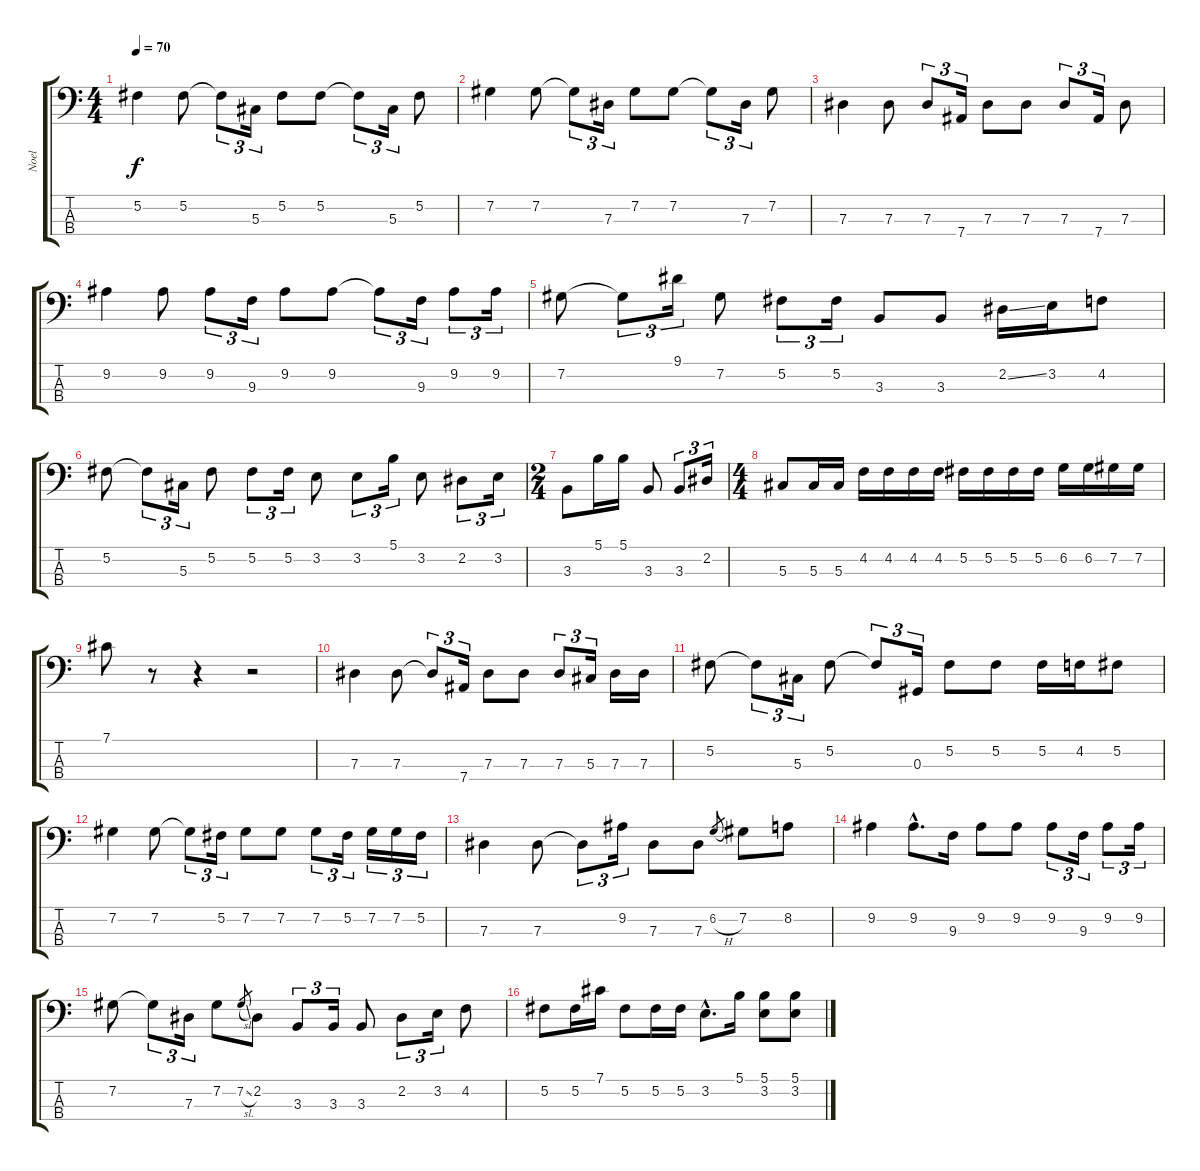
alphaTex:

\track ("Noel" "Noel") {instrument electricbasspick}
\staff {score tabs}
\tuning (Gb2 Db2 Ab1 Eb1) {hide}
\ts (4 4)
\tempo 70
\clef f4
\ks c
5.2.4{dy f} 5.2.8 5.2{t}.8{tu (3 2)} 5.3.16{tu (3 2)} 5.2.8 5.2.8 5.2{t}.8{tu (3 2)} 5.3.16{tu (3 2)} 5.2.8 |
7.2.4 7.2.8 7.2{t}.8{tu (3 2)} 7.3.16{tu (3 2)} 7.2.8 7.2.8 7.2{t}.8{tu (3 2)} 7.3.16{tu (3 2)} 7.2.8 |
7.3.4 7.3.8 7.3.8{tu (3 2)} 7.4.16{tu (3 2)} 7.3.8 7.3.8 7.3.8{tu (3 2)} 7.4.16{tu (3 2)} 7.3.8 |
9.2.4 9.2.8 9.2.8{tu (3 2)} 9.3.16{tu (3 2)} 9.2.8 9.2.8 9.2{t}.8{tu (3 2)} 9.3.16{tu (3 2)} 9.2.8{tu (3 2)} 9.2.16{tu (3 2)} |
7.2.8 7.2{t}.8{tu (3 2)} 9.1.16{tu (3 2)} 7.2.8 5.2.8{tu (3 2)} 5.2.16{tu (3 2)} 3.3.8 3.3.8 2.2{ss}.16 3.2.16 4.2.8 |
5.2.8 5.2{t}.8{tu (3 2)} 5.3.16{tu (3 2)} 5.2.8 5.2.8{tu (3 2)} 5.2.16{tu (3 2)} 3.2.8 3.2.8{tu (3 2)} 5.1.16{tu (3 2)} 3.2.8 2.2.8{tu (3 2)} 3.2.16{tu (3 2)} |
\ts (2 4)
3.3.8 5.1.16 5.1.16 3.3.8 3.3.8{tu (3 2)} 2.2.16{tu (3 2)} |
\ts (4 4)
5.3.8 5.3.16 5.3.16 4.2.16 4.2.16 4.2.16 4.2.16 5.2.16 5.2.16 5.2.16 5.2.16 6.2.16 6.2.16 7.2.16 7.2.16 |
7.1.8 r.8 r.4 r.2 |
7.3.4 7.3.8 7.3{t}.8{tu (3 2)} 7.4.16{tu (3 2)} 7.3.8 7.3.8 7.3.8{tu (3 2)} 5.3.16{tu (3 2)} 7.3.16 7.3.16 |
5.2.8 5.2{t}.8{tu (3 2)} 5.3.16{tu (3 2)} 5.2.8 5.2{t}.8{tu (3 2)} 0.3.16{tu (3 2)} 5.2.8 5.2.8 5.2.16 4.2.16 5.2.8 |
7.2.4 7.2.8 7.2{t}.8{tu (3 2)} 5.2.16{tu (3 2)} 7.2.8 7.2.8 7.2.8{tu (3 2)} 5.2.16{tu (3 2)} 7.2.16{tu (3 2)} 7.2.16{tu (3 2)} 5.2.16{tu (3 2)} |
7.3.4 7.3.8 7.3{t}.8{tu (3 2)} 9.2.16{tu (3 2)} 7.3.8 7.3.8 6.2{h}.8{gr} 7.2.8 8.2.8 |
9.2.4 9.2{hac}.8{d} 9.3.16 9.2.8 9.2.8 9.2.8{tu (3 2)} 9.3.16{tu (3 2)} 9.2.8{tu (3 2)} 9.2.16{tu (3 2)} |
7.2.8 7.2{t}.8{tu (3 2)} 7.3.16{tu (3 2)} 7.2.8 7.2{sl}.8{gr} 2.2.8 3.3.8{tu (3 2)} 3.3.16{tu (3 2)} 3.3.8 2.2.8{tu (3 2)} 3.2.16{tu (3 2)} 4.2.8 |
5.2.8 5.2.16 7.1.16 5.2.8 5.2.16 5.2.16 3.2{hac}.8{d} 5.1.16 (5.1 3.2).8 (5.1 3.2).8
